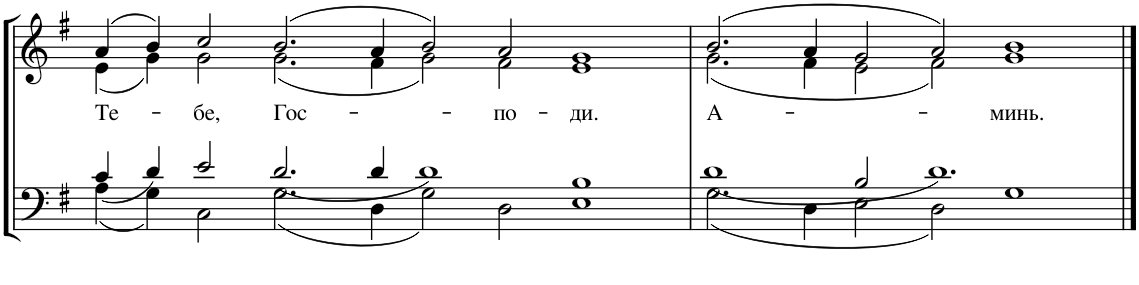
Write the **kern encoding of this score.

**kern	**kern	**text
*part1	*part1	*part1
*staff2	*staff1	*staff1
*I"Piano	*	*
*I'Pno.	*	*
!!LO:PB:g=z
*clefF4	*clefG2	*
*k[f#]	*k[f#]	*
*M63/4	*M63/4	*
=3	=3	=3
*^	*	*
*	*^	*	*
!	!	!	!	!LO:LY:b
*	*	*	*^	*
000ryy	4c/	4A\	(4a/	(4e\	Те-
.	4d/	4G\	4b/)	4g\)	.
!	!	!	!	!	!LO:LY:b
.	2e/	2C\	2cc/	2g\	-бе,
!	!	!	!	!	!LO:LY:b
.	2.d/	2.G\	(2.b/	(2.g\	Гос-
.	4d/	4D\	4a/	4f#\	.
.	1d	2G\	2b/)	2g\)	.
!	!	!	!	!	!LO:LY:b
.	.	2D\	2a/	2f#\	-по-
!	!	!	!	!	!LO:LY:b
.	1B	1E	1g	1e	-ди.
.	1ryy	1ryy	000ryy	000ryy	.
.	1ryy	1ryy	.	.	.
.	1ryy	1ryy	.	.	.
.	1ryy	1ryy	.	.	.
4%31ryy	1ryy	1ryy	.	.	.
.	1ryy	1ryy	.	.	.
.	1ryy	1ryy	.	.	.
.	1ryy	1ryy	.	.	.
.	4%15ryy	4%15ryy	4%15ryy	4%15ryy	.
=4	=4	=4	=4	=4	=4
!	!	!	!	!	!LO:LY:b
000ryy	1d	2.G\	(2.b/	(2.g\	А-
.	.	4D\	4a/	4f#\	.
.	2B/	2E\	2g/	2e\	.
.	1.d	2D\	2a/)	2f#\)	.
!	!	!	!	!	!LO:LY:b
.	.	1G	1b	1g	-минь.
.	1ryy	1ryy	000ryy	000ryy	.
.	1ryy	1ryy	.	.	.
.	1ryy	1ryy	.	.	.
.	1ryy	1ryy	.	.	.
.	1ryy	1ryy	.	.	.
4%31ryy	1ryy	1ryy	.	.	.
.	1ryy	1ryy	.	.	.
.	1ryy	1ryy	.	.	.
.	1ryy	1ryy	00ryy	00ryy	.
.	4%15ryy	4%15ryy	.	.	.
.	.	.	2.ryy	2.ryy	.
*v	*v	*v	*	*	*
*	*v	*v	*
==	==	==
*-	*-	*-
